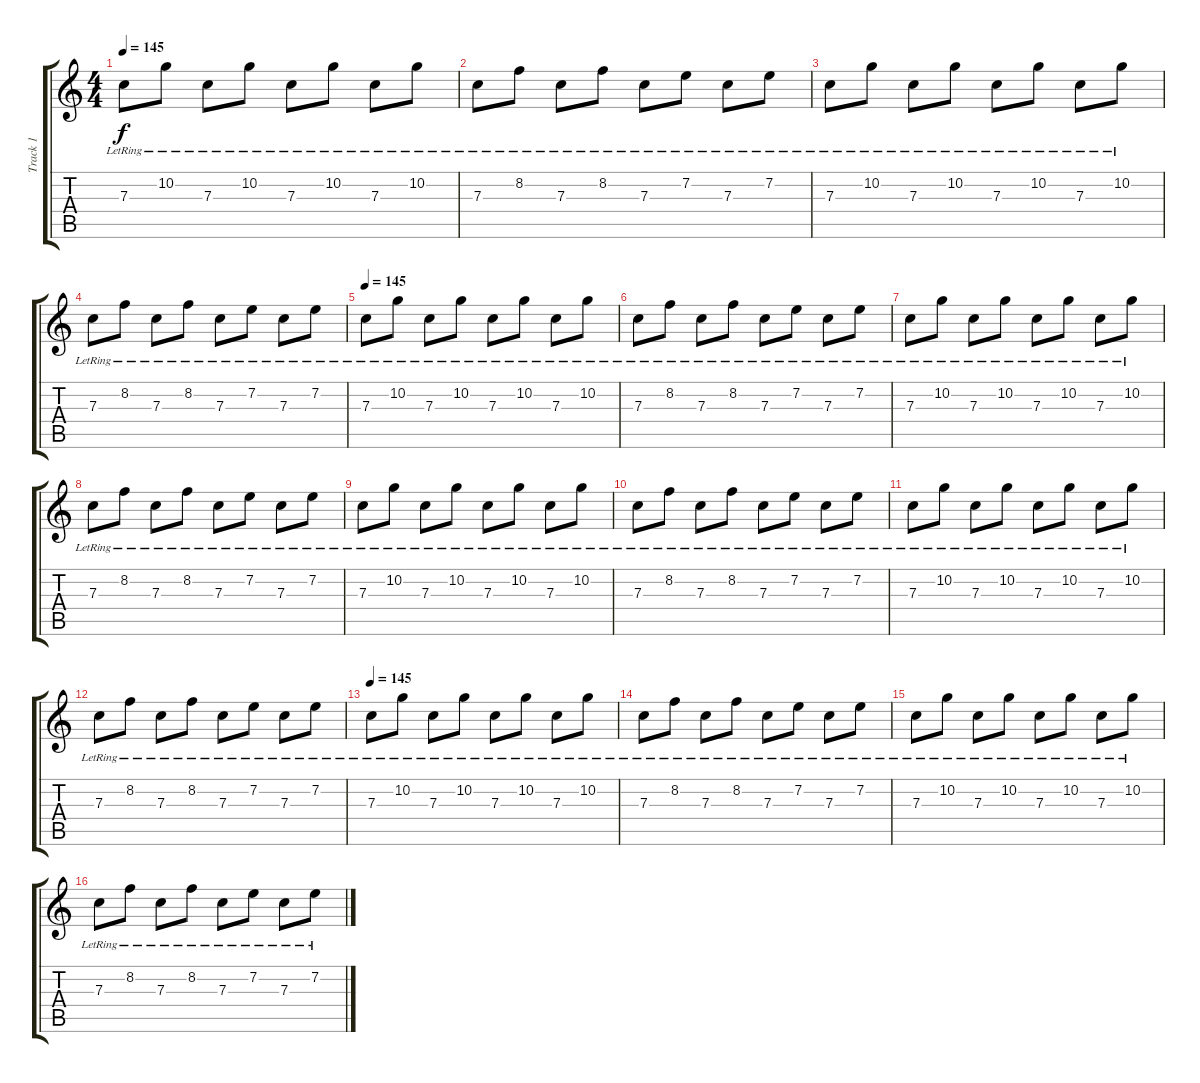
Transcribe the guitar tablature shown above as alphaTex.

\track ("Track 1" "Track 1") {instrument distortionguitar}
\staff {score tabs}
\tuning (D4 A3 F3 C3 G2 C2) {hide}
\ts (4 4)
\tempo 145
\clef g2
\ks c
7.3{lr}.8{dy f} 10.2{lr}.8 7.3{lr}.8 10.2{lr}.8 7.3{lr}.8 10.2{lr}.8 7.3{lr}.8 10.2{lr}.8 |
7.3{lr}.8 8.2{lr}.8 7.3{lr}.8 8.2{lr}.8 7.3{lr}.8 7.2{lr}.8 7.3{lr}.8 7.2{lr}.8 |
7.3{lr}.8 10.2{lr}.8 7.3{lr}.8 10.2{lr}.8 7.3{lr}.8 10.2{lr}.8 7.3{lr}.8 10.2{lr}.8 |
7.3{lr}.8 8.2{lr}.8 7.3{lr}.8 8.2{lr}.8 7.3{lr}.8 7.2{lr}.8 7.3{lr}.8 7.2{lr}.8 |
\tempo 145
7.3{lr}.8 10.2{lr}.8 7.3{lr}.8 10.2{lr}.8 7.3{lr}.8 10.2{lr}.8 7.3{lr}.8 10.2{lr}.8 |
7.3{lr}.8 8.2{lr}.8 7.3{lr}.8 8.2{lr}.8 7.3{lr}.8 7.2{lr}.8 7.3{lr}.8 7.2{lr}.8 |
7.3{lr}.8 10.2{lr}.8 7.3{lr}.8 10.2{lr}.8 7.3{lr}.8 10.2{lr}.8 7.3{lr}.8 10.2{lr}.8 |
7.3{lr}.8 8.2{lr}.8 7.3{lr}.8 8.2{lr}.8 7.3{lr}.8 7.2{lr}.8 7.3{lr}.8 7.2{lr}.8 |
7.3{lr}.8 10.2{lr}.8 7.3{lr}.8 10.2{lr}.8 7.3{lr}.8 10.2{lr}.8 7.3{lr}.8 10.2{lr}.8 |
7.3{lr}.8 8.2{lr}.8 7.3{lr}.8 8.2{lr}.8 7.3{lr}.8 7.2{lr}.8 7.3{lr}.8 7.2{lr}.8 |
7.3{lr}.8 10.2{lr}.8 7.3{lr}.8 10.2{lr}.8 7.3{lr}.8 10.2{lr}.8 7.3{lr}.8 10.2{lr}.8 |
7.3{lr}.8 8.2{lr}.8 7.3{lr}.8 8.2{lr}.8 7.3{lr}.8 7.2{lr}.8 7.3{lr}.8 7.2{lr}.8 |
\tempo 145
7.3{lr}.8 10.2{lr}.8 7.3{lr}.8 10.2{lr}.8 7.3{lr}.8 10.2{lr}.8 7.3{lr}.8 10.2{lr}.8 |
7.3{lr}.8 8.2{lr}.8 7.3{lr}.8 8.2{lr}.8 7.3{lr}.8 7.2{lr}.8 7.3{lr}.8 7.2{lr}.8 |
7.3{lr}.8 10.2{lr}.8 7.3{lr}.8 10.2{lr}.8 7.3{lr}.8 10.2{lr}.8 7.3{lr}.8 10.2{lr}.8 |
7.3{lr}.8 8.2{lr}.8 7.3{lr}.8 8.2{lr}.8 7.3{lr}.8 7.2{lr}.8 7.3{lr}.8 7.2{lr}.8
